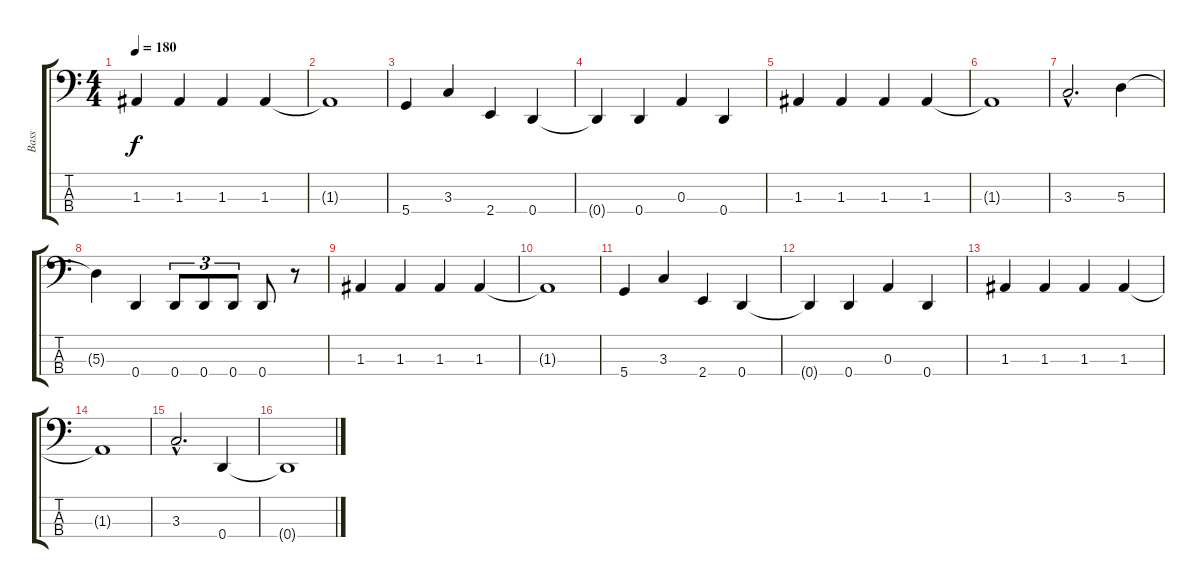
\track ("Bass" "Bass") {instrument electricbassfinger}
\staff {score tabs}
\tuning (G2 D2 A1 D1) {hide}
\ts (4 4)
\tempo 180
\clef f4
\ks c
1.3.4{dy f} 1.3.4 1.3.4 1.3.4 |
1.3{t}.1 |
5.4.4 3.3.4 2.4.4 0.4.4 |
0.4{t}.4 0.4.4 0.3.4 0.4.4 |
1.3.4 1.3.4 1.3.4 1.3.4 |
1.3{t}.1 |
3.3{hac}.2{d} 5.3.4 |
5.3{t}.4 0.4.4 0.4.8{tu (3 2)} 0.4.8{tu (3 2)} 0.4.8{tu (3 2)} 0.4.8 r.8 |
1.3.4 1.3.4 1.3.4 1.3.4 |
1.3{t}.1 |
5.4.4 3.3.4 2.4.4 0.4.4 |
0.4{t}.4 0.4.4 0.3.4 0.4.4 |
1.3.4 1.3.4 1.3.4 1.3.4 |
1.3{t}.1 |
3.3{hac}.2{d} 0.4.4 |
0.4{t}.1
